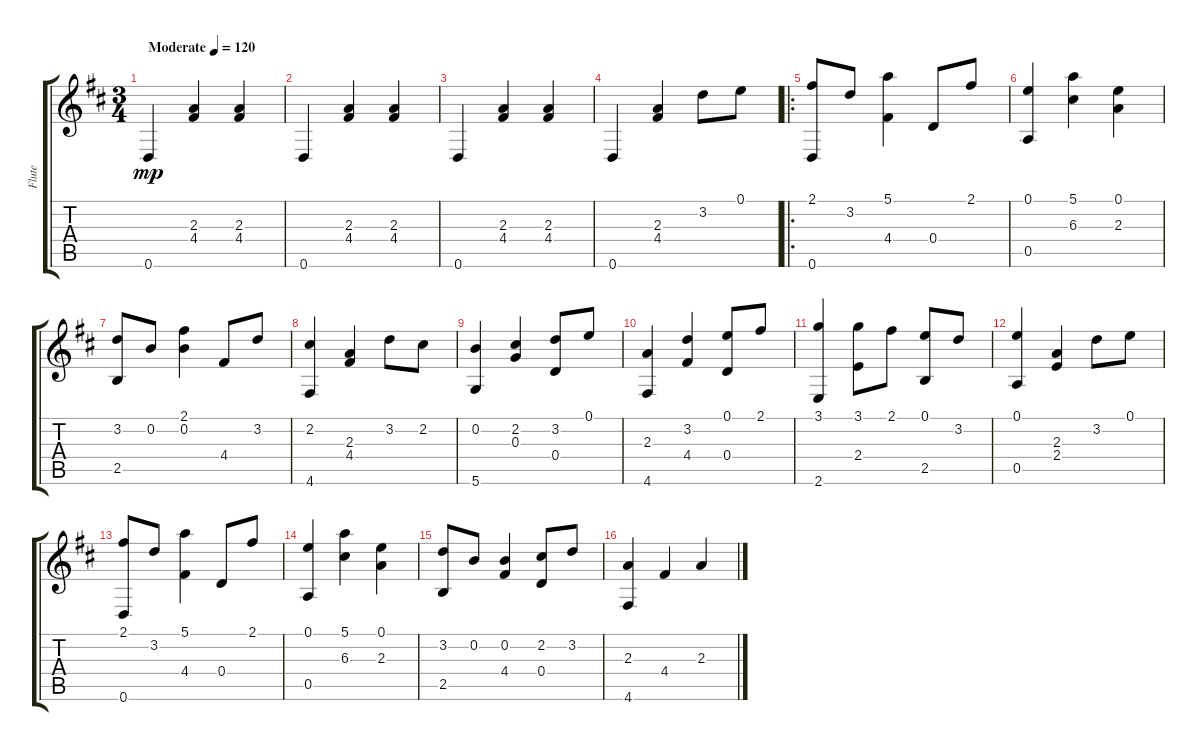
\track ("Flute" "Flute") {instrument acousticguitarsteel}
\staff {score tabs}
\tuning (E4 B3 G3 D3 A2 D2) {hide}
\ts (3 4)
\tempo (120 "Moderate")
\clef g2
\ks d
0.6.4{dy mp instrument acousticguitarsteel} (2.3 4.4).4 (2.3 4.4).4 |
0.6.4 (2.3 4.4).4 (2.3 4.4).4 |
0.6.4 (2.3 4.4).4 (2.3 4.4).4 |
0.6.4 (2.3 4.4).4 3.2.8 0.1.8 |
\ro
(2.1 0.6).8 3.2.8 (5.1 4.4).4 0.4.8 2.1.8 |
(0.1 0.5).4 (5.1 6.3).4 (0.1 2.3).4 |
(3.2 2.5).8 0.2.8 (2.1 0.2).4 4.4.8 3.2.8 |
(2.2 4.6).4 (2.3 4.4).4 3.2.8 2.2.8 |
(0.2 5.6).4 (2.2 0.3).4 (3.2 0.4).8 0.1.8 |
(2.3 4.6).4 (3.2 4.4).4 (0.1 0.4).8 2.1.8 |
(3.1 2.6).4 (3.1 2.4).8 2.1.8 (0.1 2.5).8 3.2.8 |
(0.1 0.5).4 (2.3 2.4).4 3.2.8 0.1.8 |
(2.1 0.6).8 3.2.8 (5.1 4.4).4 0.4.8 2.1.8 |
(0.1 0.5).4 (5.1 6.3).4 (0.1 2.3).4 |
(3.2 2.5).8 0.2.8 (0.2 4.4).4 (2.2 0.4).8 3.2.8 |
(2.3 4.6).4 4.4.4 2.3.4
